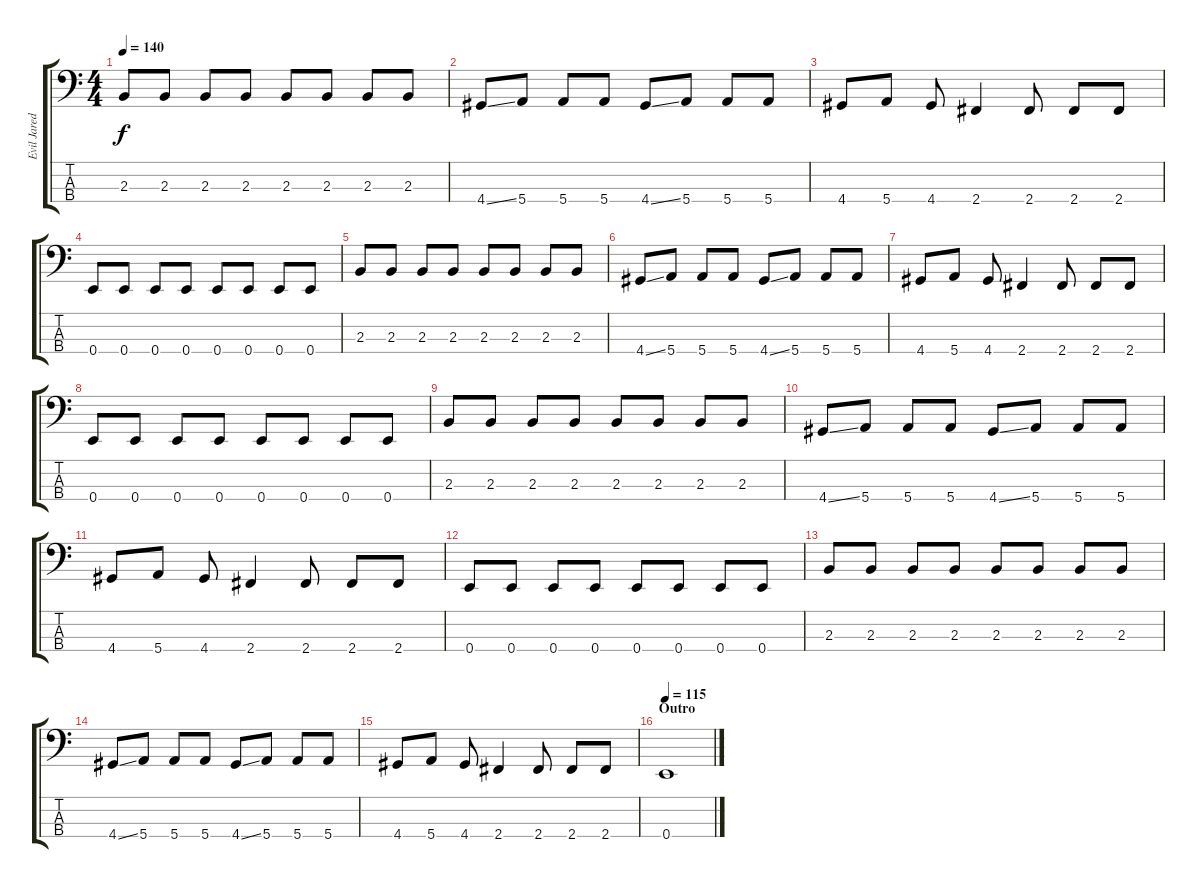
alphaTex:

\track ("Evil Jared" "Evil Jared") {instrument electricbassfinger}
\staff {score tabs}
\tuning (G2 D2 A1 E1) {hide}
\ts (4 4)
\tempo 140
\clef f4
\ks c
2.3.8{dy f} 2.3.8 2.3.8 2.3.8 2.3.8 2.3.8 2.3.8 2.3.8 |
4.4{ss}.8 5.4.8 5.4.8 5.4.8 4.4{ss}.8 5.4.8 5.4.8 5.4.8 |
4.4.8 5.4.8 4.4.8 2.4.4 2.4.8 2.4.8 2.4.8 |
0.4.8 0.4.8 0.4.8 0.4.8 0.4.8 0.4.8 0.4.8 0.4.8 |
2.3.8 2.3.8 2.3.8 2.3.8 2.3.8 2.3.8 2.3.8 2.3.8 |
4.4{ss}.8 5.4.8 5.4.8 5.4.8 4.4{ss}.8 5.4.8 5.4.8 5.4.8 |
4.4.8 5.4.8 4.4.8 2.4.4 2.4.8 2.4.8 2.4.8 |
0.4.8 0.4.8 0.4.8 0.4.8 0.4.8 0.4.8 0.4.8 0.4.8 |
2.3.8 2.3.8 2.3.8 2.3.8 2.3.8 2.3.8 2.3.8 2.3.8 |
4.4{ss}.8 5.4.8 5.4.8 5.4.8 4.4{ss}.8 5.4.8 5.4.8 5.4.8 |
4.4.8 5.4.8 4.4.8 2.4.4 2.4.8 2.4.8 2.4.8 |
0.4.8 0.4.8 0.4.8 0.4.8 0.4.8 0.4.8 0.4.8 0.4.8 |
2.3.8 2.3.8 2.3.8 2.3.8 2.3.8 2.3.8 2.3.8 2.3.8 |
4.4{ss}.8 5.4.8 5.4.8 5.4.8 4.4{ss}.8 5.4.8 5.4.8 5.4.8 |
4.4.8 5.4.8 4.4.8 2.4.4 2.4.8 2.4.8 2.4.8 |
\section ("" "Outro")
\tempo 115
0.4.1
